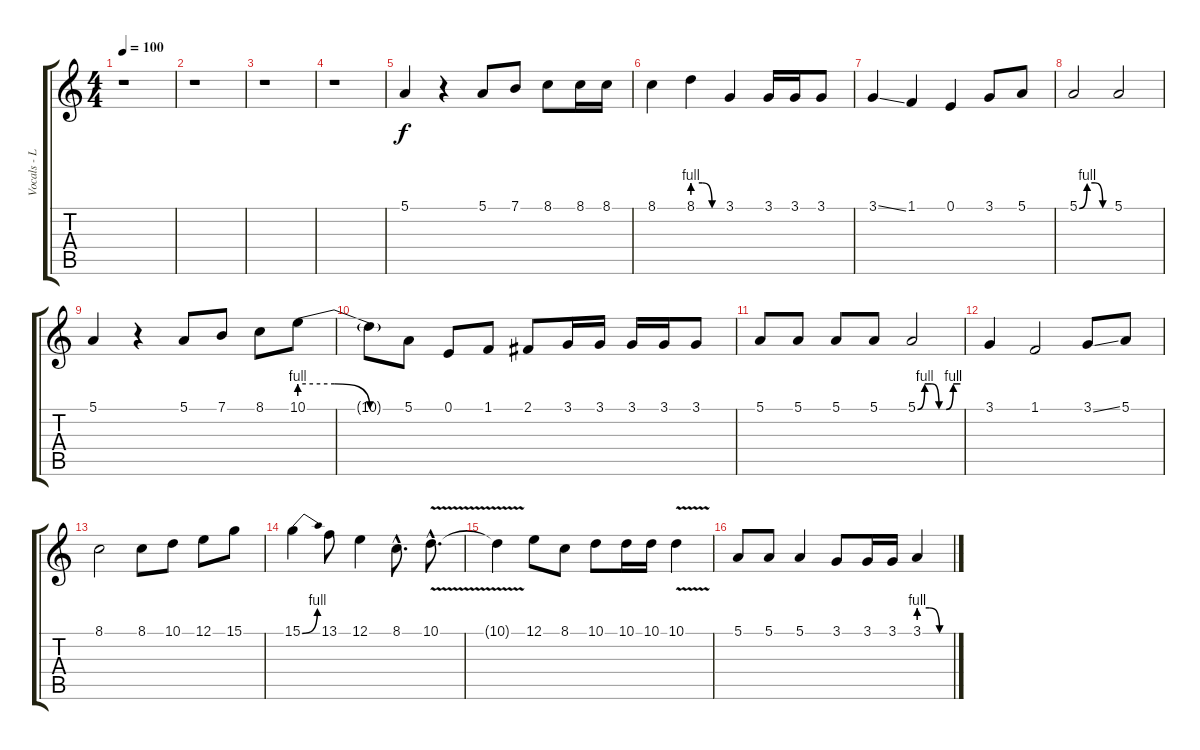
\track ("Vocals - Lead" "Vocals - L") {instrument clarinet}
\staff {score tabs}
\tuning (E4 B3 G3 D3 A2 E2) {hide}
\ts (4 4)
\tempo 100
\clef g2
\ks c
r.1{dy f instrument clarinet} |
r.1 |
r.1 |
r.1 |
5.1.4{lyrics (0 "") lyrics (1 "") lyrics (2 "") lyrics (3 "") lyrics (4 "")} r.4 5.1.8 7.1.8 8.1.8 8.1.16 8.1.16 |
8.1.4 8.1{be (custom 0 4 20 4 40 0 60 0)}.4 3.1.4 3.1.16 3.1.16 3.1.8 |
3.1{ss}.4 1.1.4 0.1.4 3.1.8 5.1.8 |
5.1{be (custom 0 0 15 4 30 4 45 0 60 0)}.2 5.1.2 |
5.1.4 r.4 5.1.8 7.1.8 8.1.8 10.1{be (custom 0 4 20 4 40 0 60 0)}.8 |
10.1{t}.8 5.1.8 0.1.8 1.1.8 2.1.8 3.1.16 3.1.16 3.1.16 3.1.16 3.1.8 |
5.1.8 5.1.8 5.1.8 5.1.8 5.1{be (custom 0 0 10 4 20 4 30 0 40 0 50 4 60 4)}.2 |
3.1.4 1.1.2 3.1{ss}.8 5.1.8 |
8.1.2 8.1.8 10.1.8 12.1.8 15.1.8 |
15.1{be (bend 0 0 60 4)}.4 13.1.8 12.1.4 8.1{hac}.8{d} 10.1{v hac}.8{d} |
10.1{t}.4 12.1.8 8.1.8 10.1.8 10.1.16 10.1.16 10.1{v}.4 |
5.1.8 5.1.8 5.1.4 3.1.8 3.1.16 3.1.16 3.1{be (custom 0 4 20 4 40 0 60 0)}.4
